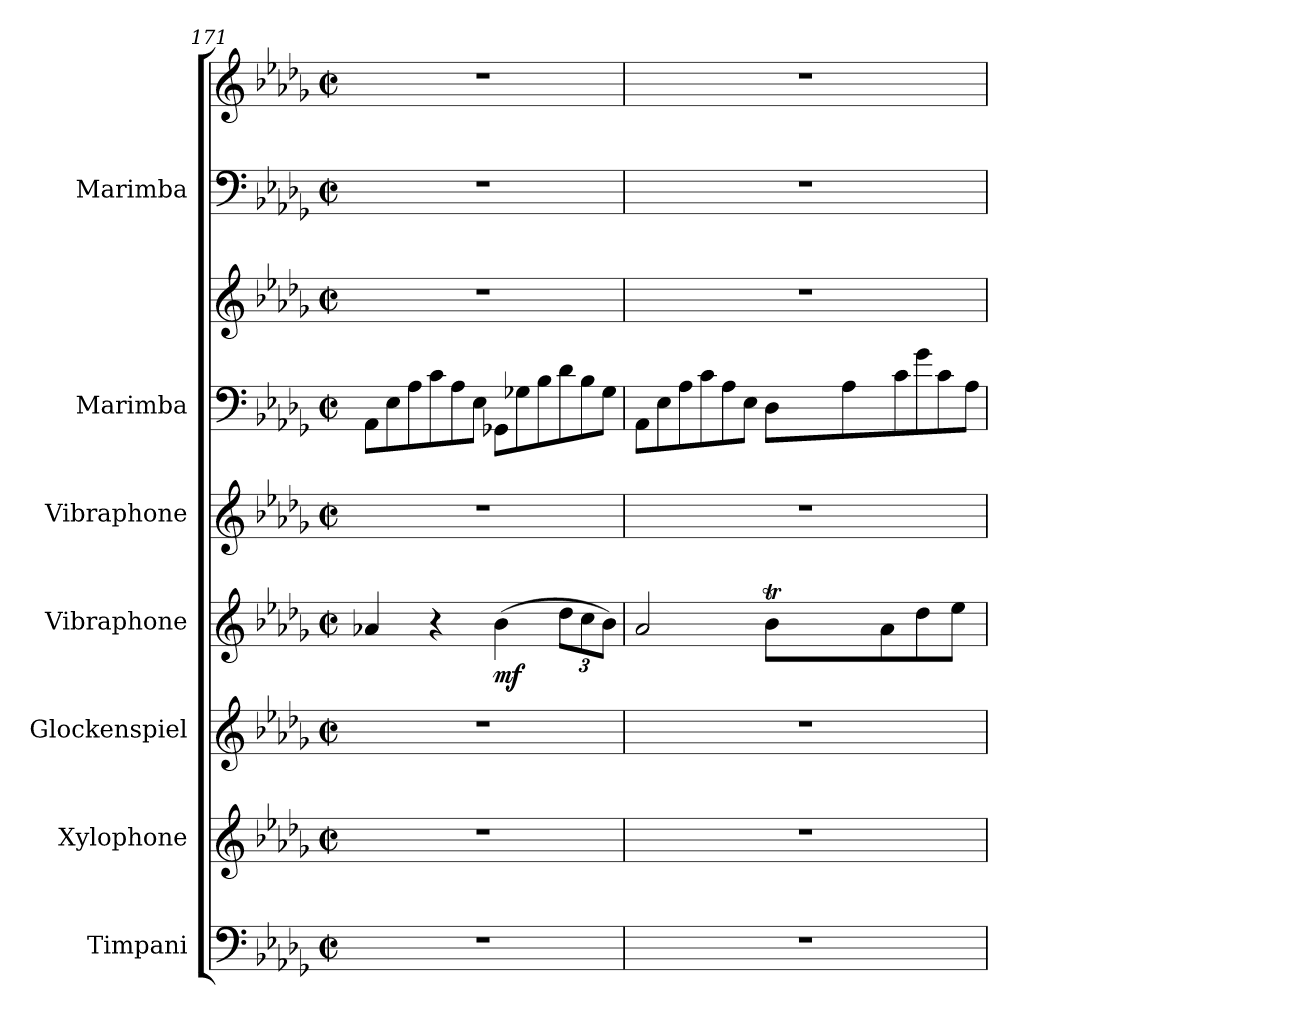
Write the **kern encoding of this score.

**kern	**kern	**kern	**kern	**dynam	**kern	**kern	**kern	**kern	**kern
*part7	*part6	*part5	*part4	*part4	*part3	*part2	*part2	*part1	*part1
*staff9	*staff8	*staff7	*staff6	*staff6	*staff5	*staff4	*staff3	*staff2	*staff1
*I"Timpani	*I"Xylophone	*I"Glockenspiel	*I"Vibraphone	*	*I"Vibraphone	*I"Marimba	*	*I"Marimba	*
*I'Timp.	*I'Xyl.	*I'Glk.	*I'Vib.	*	*I'Vib.	*I'Mrm.	*	*I'Mrm.	*
*clefF4	*clefG2	*clefG2	*clefG2	*	*clefG2	*clefF4	*clefG2	*clefF4	*clefG2
*	*ITrd-7c-12	*ITrd-14c-24	*	*	*	*	*	*	*
*k[b-e-a-d-g-]	*k[b-e-a-d-g-]	*k[b-e-a-d-g-]	*k[b-e-a-d-g-]	*	*k[b-e-a-d-g-]	*k[b-e-a-d-g-]	*k[b-e-a-d-g-]	*k[b-e-a-d-g-]	*k[b-e-a-d-g-]
*M2/2	*M2/2	*M2/2	*M2/2	*	*M2/2	*M2/2	*M2/2	*M2/2	*M2/2
*met(c|)	*met(c|)	*met(c|)	*met(c|)	*	*met(c|)	*met(c|)	*met(c|)	*met(c|)	*met(c|)
*	*	*	*	*	*	*Xtuplet	*	*	*
=171	=171	=171	=171	=171	=171	=171	=171	=171	=171
1r	1r	1r	4a-X/	.	1r	12AA-\L	1r	1r	1r
.	.	.	.	.	.	12E-\	.	.	.
.	.	.	.	.	.	12A-\	.	.	.
.	.	.	4r	.	.	12c\	.	.	.
.	.	.	.	.	.	12A-\	.	.	.
.	.	.	.	.	.	12E-\J	.	.	.
!	!	!	!	!LO:DY:b	!	!	!	!	!
.	.	.	(4b-\	mf	.	12GG-X\L	.	.	.
.	.	.	.	.	.	12G-X\	.	.	.
.	.	.	.	.	.	12B-\	.	.	.
*	*	*	*Xbrackettup	*	*	*	*	*	*
.	.	.	12dd-\L	.	.	12d-\	.	.	.
.	.	.	12cc\	.	.	12B-\	.	.	.
.	.	.	12b-\J)	.	.	12G-\J	.	.	.
!!LO:PB:g=z
=172	=172	=172	=172	=172	=172	=172	=172	=172	=172
*	*	*	*^	*	*	*	*	*	*
1r	1r	1r	2a-/	48%25ryy	.	1r	12AA-\L	1r	1r	1r
.	.	.	.	.	.	.	12E-\	.	.	.
.	.	.	.	.	.	.	12A-\	.	.	.
.	.	.	.	.	.	.	12c\	.	.	.
.	.	.	.	.	.	.	12A-\	.	.	.
.	.	.	.	.	.	.	12E-\J	.	.	.
.	.	.	8b-T\L	.	.	.	12D-\L	.	.	.
*	*	*	*	*Xtuplet	*	*	*	*	*	*
.	.	.	.	48ccyy	.	.	.	.	.	.
.	.	.	.	48b-yy	.	.	.	.	.	.
.	.	.	.	48ccyy	.	.	.	.	.	.
.	.	.	.	48b-yy	.	.	12A-\	.	.	.
.	.	.	.	48ccyy	.	.	.	.	.	.
.	.	.	8a-\	4.ryy	.	.	.	.	.	.
.	.	.	.	.	.	.	12c\	.	.	.
.	.	.	8dd-\	.	.	.	12g-\	.	.	.
.	.	.	.	.	.	.	12c\	.	.	.
.	.	.	8ee-\J	.	.	.	.	.	.	.
.	.	.	.	.	.	.	12A-\J	.	.	.
*	*	*	*v	*v	*	*	*	*	*	*
=	=	=	=	=	=	=	=	=	=
*-	*-	*-	*-	*-	*-	*-	*-	*-	*-
